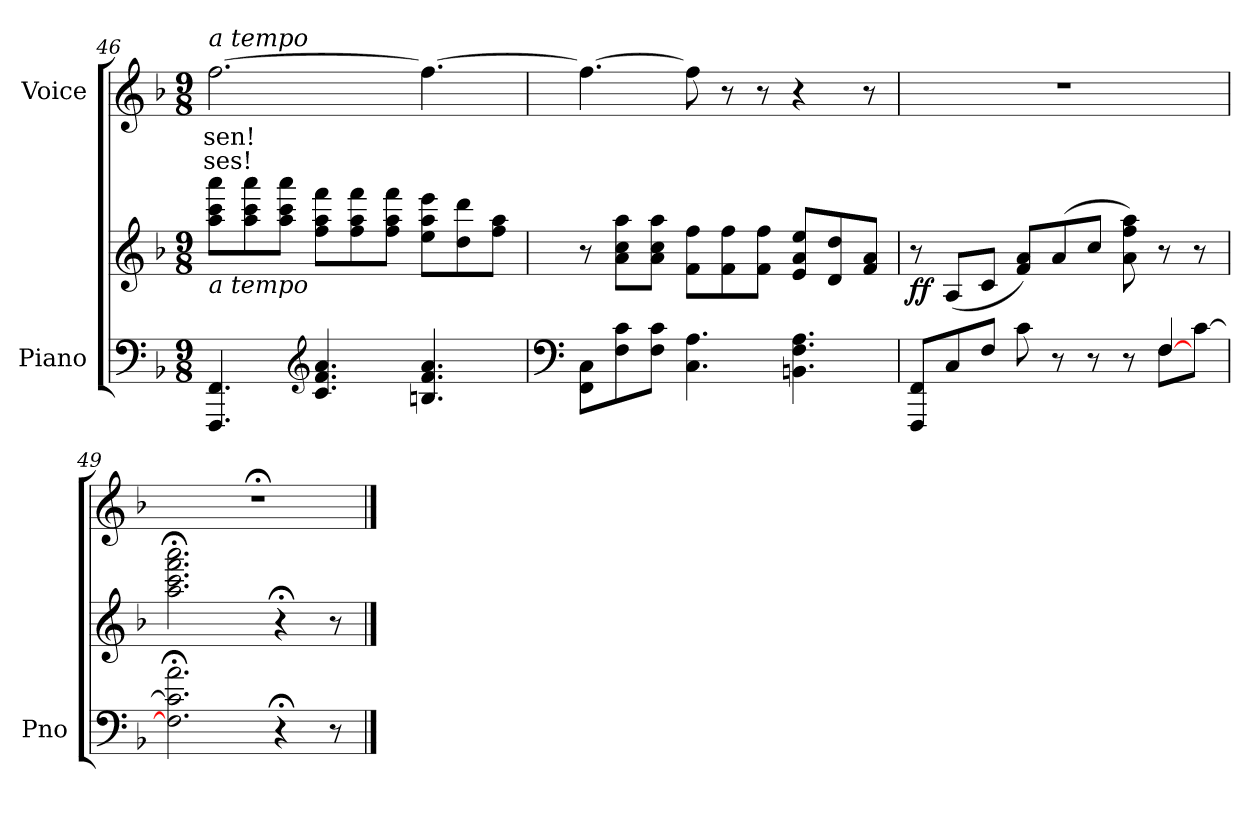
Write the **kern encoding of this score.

**kern	**kern	**dynam	**kern	**text	**text
*part2	*part2	*part2	*part1	*part1	*part1
*staff3	*staff2	*staff2/3	*staff1	*staff1	*staff1
*I"Piano	*	*	*I"Voice	*	*
*I'Pno	*	*	*	*	*
*clefF4	*clefG2	*	*clefG2	*	*
*k[b-]	*k[b-]	*	*k[b-]	*	*
*M9/8	*M9/8	*	*M9/8	*	*
=46	=46	=46	=46	=46	=46
!	!	!	!LO:TX:a:i:t=a tempo	!	!
!	!LO:TX:b:i:t=a tempo	!	!	!	!
!	!	!	!	!LO:LY:b	!LO:LY:b
4.FFF/ 4.FF/	8aa\ 8ccc\ 8aaa\L	.	[2.ff\	-sen!	-ses!
.	8aa\ 8ccc\ 8aaa\	.	.	.	.
.	8aa\ 8ccc\ 8aaa\J	.	.	.	.
*clefG2	*	*	*	*	*
4.c/ 4.f/ 4.a/	8ff\ 8aa\ 8fff\L	.	.	.	.
.	8ff\ 8aa\ 8fff\	.	.	.	.
.	8ff\ 8aa\ 8fff\J	.	.	.	.
4.Bn/ 4.f/ 4.a/	8ee\ 8aa\ 8eee\L	.	4.ff\_	.	.
.	8dd\ 8ddd\	.	.	.	.
.	8ff\ 8aa\J	.	.	.	.
=47	=47	=47	=47	=47	=47
*clefF4	*	*	*	*	*
8FF\ 8C\L	8r	.	4.ff\_	.	.
8F\ 8c\	8a\ 8cc\ 8aa\L	.	.	.	.
8F\ 8c\J	8a\ 8cc\ 8aa\J	.	.	.	.
4.C\ 4.A\	8f\ 8ff\L	.	8ff\]	.	.
.	8f\ 8ff\	.	8r	.	.
.	8f\ 8ff\J	.	8r	.	.
4.BBn\ 4.F\ 4.A\	8e/ 8a/ 8ee/L	.	4r	.	.
.	8d/ 8dd/	.	.	.	.
.	8f/ 8a/J	.	8r	.	.
=48	=48	=48	=48	=48	=48
*^	*	*	*	*	*
!	!	!	!LO:DY:b	!	!	!
8FFF/ 8FF/L	2..ryy	8r	ff	8%9r	.	.
8C/	.	(8A/L	.	.	.	.
8F/J	.	8c/J	.	.	.	.
8c\	.	8f/ 8a/L)	.	.	.	.
8r	.	(8a/	.	.	.	.
8r	.	8cc/J	.	.	.	.
8r	.	8a\ 8ff\ 8aa\)	.	.	.	.
[<8F\L	4F/	8r	.	.	.	.
[<8c\J	.	8r	.	.	.	.
*v	*v	*	*	*	*	*
!!LO:LB:g=z
=49	=49	=49	=49	=49	=49
2.F\]; 2.c\]; 2.a\;	2.aa\;< 2.ccc\;< 2.fff\;< 2.aaa\;<	.	8%9r;<	.	.
4r;<	4r;<	.	.	.	.
8r	8r	.	.	.	.
==	==	==	==	==	==
*-	*-	*-	*-	*-	*-
